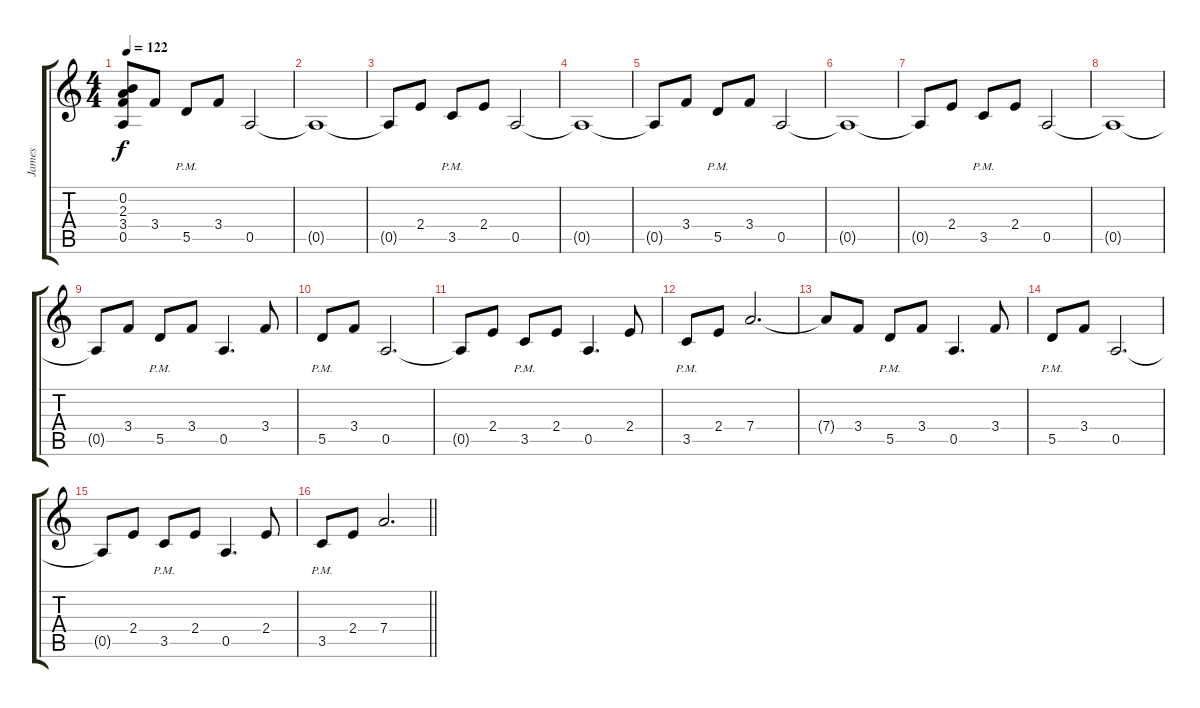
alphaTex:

\track ("James" "James") {instrument distortionguitar}
\staff {score tabs}
\tuning (E4 B3 G3 D3 A2 E2) {hide}
\ts (4 4)
\tempo 122
\clef g2
\ks c
(0.2 2.3 3.4 0.5).8{dy f} 3.4.8 5.5{pm}.8 3.4.8 0.5.2 |
0.5{t}.1 |
0.5{t}.8 2.4.8 3.5{pm}.8 2.4.8 0.5.2 |
0.5{t}.1 |
0.5{t}.8 3.4.8 5.5{pm}.8 3.4.8 0.5.2 |
0.5{t}.1 |
0.5{t}.8 2.4.8 3.5{pm}.8 2.4.8 0.5.2 |
0.5{t}.1 |
0.5{t}.8 3.4.8 5.5{pm}.8 3.4.8 0.5.4{d} 3.4.8 |
5.5{pm}.8 3.4.8 0.5.2{d} |
0.5{t}.8 2.4.8 3.5{pm}.8 2.4.8 0.5.4{d} 2.4.8 |
3.5{pm}.8 2.4.8 7.4.2{d} |
7.4{t}.8 3.4.8 5.5{pm}.8 3.4.8 0.5.4{d} 3.4.8 |
5.5{pm}.8 3.4.8 0.5.2{d} |
0.5{t}.8 2.4.8 3.5{pm}.8 2.4.8 0.5.4{d} 2.4.8 |
\barLineRight lightlight
3.5{pm}.8 2.4.8 7.4.2{d}
